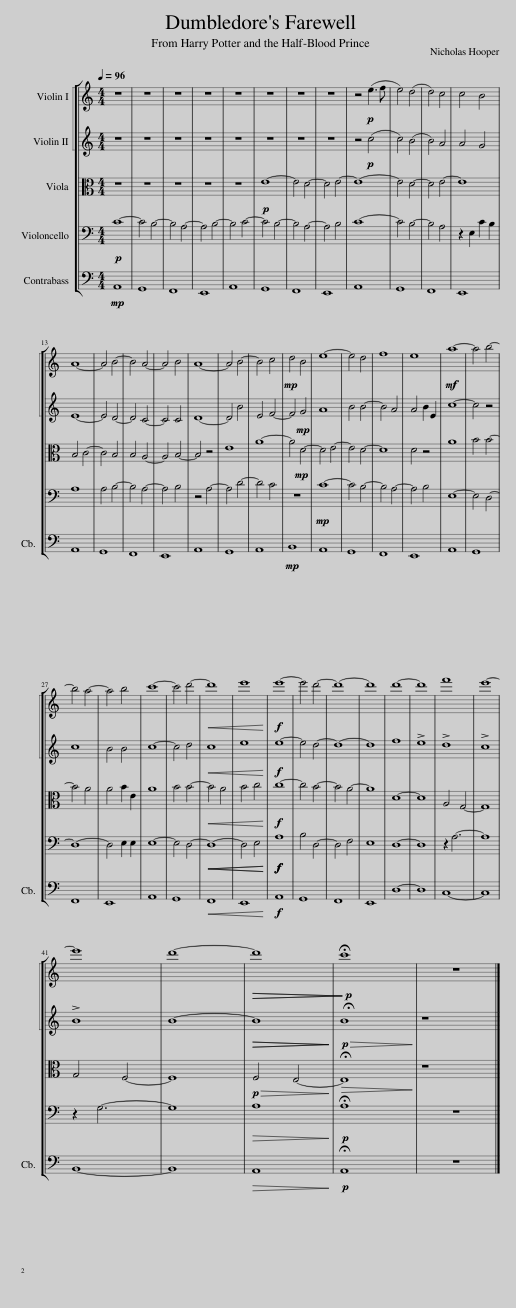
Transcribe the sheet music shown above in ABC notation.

X:1
%%score [ [ 1 2 ] 3 4 5 ]
L:1/8
Q:1/4=96
M:4/4
I:linebreak $
K:C
V:1 treble
V:2 treble
V:3 alto
V:4 bass
V:5 bass transpose=-12
V:1
 z8 | z8 | z8 | z8 | z8 | %5
 z8 | z8 | z8 | z4!p! (e3 f | e4) (d4 | %10
 d4) c4 | c4 B4 |$ A8- | A4 B4- | B4 A4- | %15
 A4 B4 | A8- | A4 B4- | B4 c4 |!mp! d4 B4 | %20
 e8- | e4 d4 | f8 | e8 |!mf! a8- | %25
 a4 b4- |$ b4 a4- | a4 b4 | c'8- | c'4 d'4- | %30
!<(! d'8 | e'8!<)! |!f! e'8- | e'4 d'4- | d'8- | %35
 d'8 | d'8- | d'8 | f'8 | e'8- |$ %40
 e'8 | d'8- |!>(!!>(! d'8!>)!!>)! |!p! !fermata!c'8 | z8 |] %45
V:2
 z8 | z8 | z8 | z8 | z8 | %5
 z8 | z8 | z8 | z4!p! (c4 | c4) (B4 | %10
 B4) A4 | A4 G4 |$ E8- | E4 D4- | D4 C4- | %15
 C4 C4 | D8- | D4 B4 | E4 F4- | F4!mp! G4 | %20
 A8 | B4 B4- | B4 A4 | A4 B2 E2 | c8- | %25
 c4 z4 |$ c8 | B4 B4 | c8- | c4 d4 | %30
!<(! c8 | e8!<)! |!f! e8- | e4 d4- | d8- | %35
 d8 | f8 | !>!e8 | !>!d8 | !>!c8 |$ %40
 !>!B8 | B8- |!>(!!>(! B8!>)!!>)! |!p!!>(! !fermata!B8!>)! | z8 |] %45
V:3
 z8 | z8 | z8 | z8 | z8 | %5
!p! E8- | E4 D4- | D4 E4- | E8- | E4 D4- | %10
 D4 E4- | E8 |$ B,4 C4- | C4 B,4 | B,4 A,4- | %15
 A,4 B,4- | B,4 z4 | E8 | A8- | A4!mp! D4- | %20
 D4 E4- | E4 D4- | D8 | D4 z4 | A8 | %25
 B4 B4- |$ B4 A4 | A4 B2 E2 | A8 | B4 B4- | %30
!<(! B4 A4 | B4 c4!<)! |!f! c8- | c4 B4- | B4 A4- | %35
 A8 | D8- | D8 | A,4 G,4- | G,8 |$ %40
 G,4 F,4- | F,8 |!p!!>(! F,4 E,4-!>)! |!>(! !fermata!E,8!>)! | z8 |] %45
V:4
!p! C8- | C4 B,4- | B,4 A,4- | A,4 B,4- | B,4 C4- | %5
 C4 B,4- | B,4 A,4- | A,4 B,4 | C8- | C4 B,4- | %10
 B,4 A,4 | z2 E,2 C2 B,2 |$ A,8 | A,4 B,4- | B,4 A,4- | %15
 A,4 B,4 | z4 A,4- | A,4 D4- | D4 C4 | z8 | %20
!mp! C8- | C4 B,4- | B,4 A,4- | A,4 B,4 | E,8- | %25
 E,4 D,4- |$ D,8- | D,4 E,2 E,2 | E,8- | E,4 D,4- | %30
!<(!!<(! D,8- | D,4 E,4!<)!!<)! |!f!!f! A,8 | B,4 D,4- | D,4 F,4 | %35
 E,8 | D,8- | D,8 | z2 A,6- | A,8 |$ %40
 z2 G,6- | G,8 |!>(! A,8!>)! |!p! !fermata!A,8 | z8 |] %45
V:5
!mp! A,,8 | G,,8 | F,,8 | E,,8 | A,,8 | %5
 G,,8 | F,,8 | E,,8 | A,,8 | G,,8 | %10
 F,,8 | E,,8 |$ A,,8 | G,,8 | F,,8 | %15
 E,,8 | A,,8 | G,,8 | A,,8 |!mp! B,,8 | %20
 A,,8 | G,,8 | F,,8 | E,,8 | A,,8 | %25
 G,,8 |$ F,,8 | E,,8 | A,,8 | G,,8 | %30
!<(! F,,8 | E,,8!<)! |!f! A,,8 | G,,8 | F,,8 | %35
 E,,8 | D,8- | D,8 | C,8- | C,8 |$ %40
 B,,8- | B,,8 |!>(! A,,8!>)! |!p! !fermata!A,,8 | z8 |] %45
